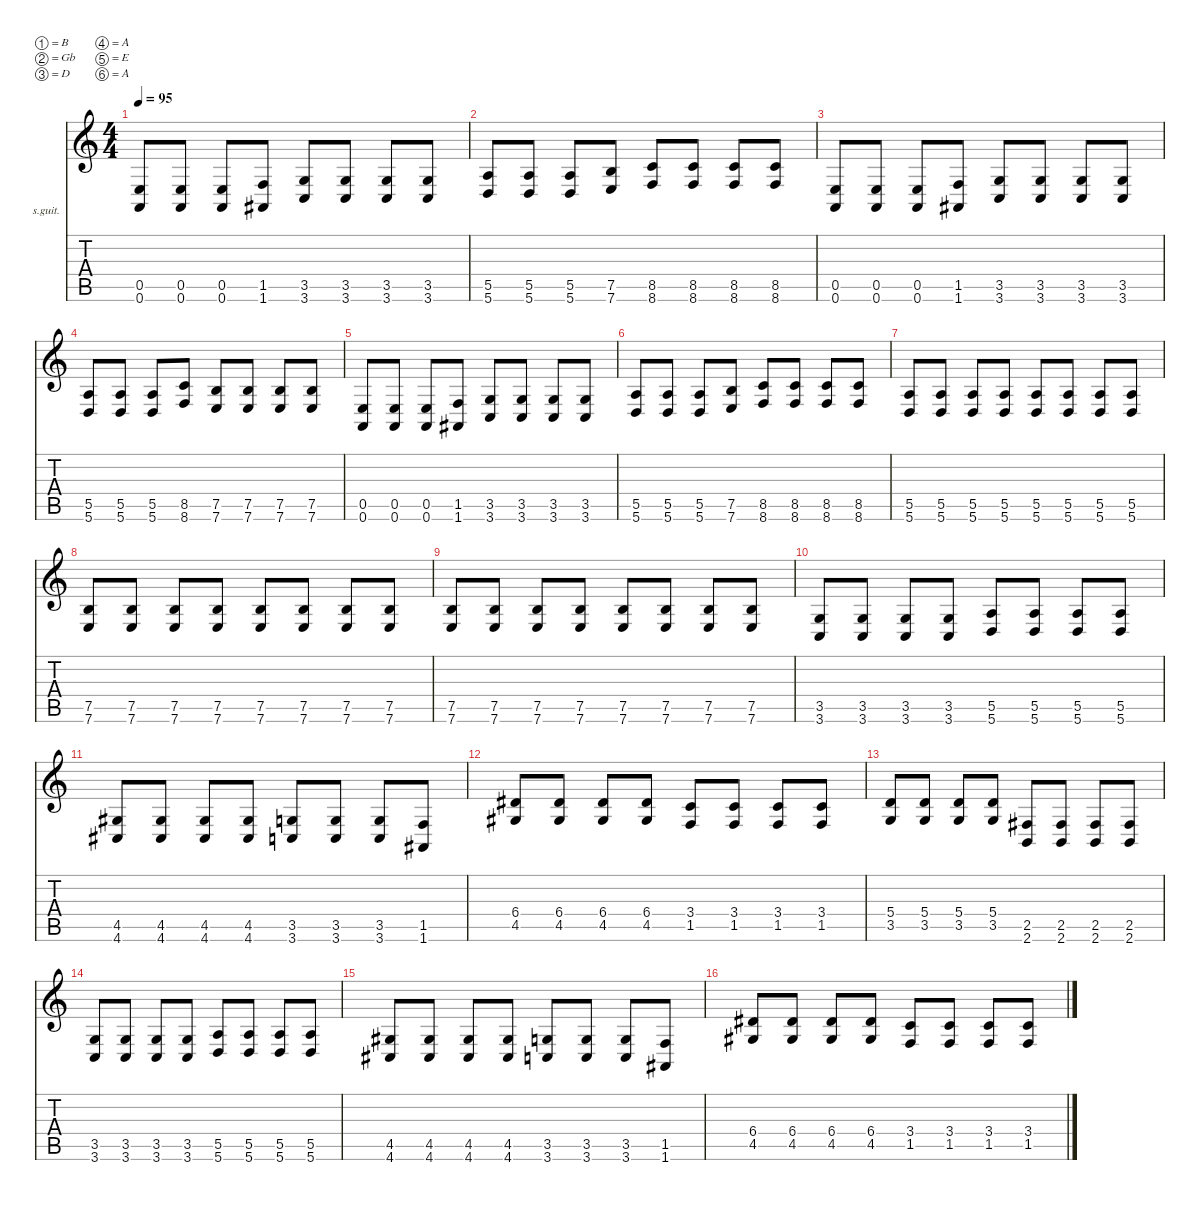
\defaultSystemsLayout 2
\hideDynamics
\bracketExtendMode nobrackets
\firstSystemTrackNameOrientation horizontal
\otherSystemsTrackNameOrientation horizontal
\track ("Lead Guitar" "s.guit.") {instrument acousticguitarsteel}
\staff {score tabs}
\tuning (B3 Gb3 D3 A2 E2 A1)
\ts (4 4)
\scale
1.03043
\tempo 95
\accidentals auto
\clef g2
\ottava regular
\simile none
\ks c
(0.5 0.6).8{dy f beam Up} (0.5 0.6).8{beam Up} (0.5 0.6).8{beam Up} (1.5 1.6{acc #}).8{beam Up} (3.5 3.6).8{beam Up} (3.5 3.6).8{beam Up} (3.5 3.6).8{beam Up} (3.5 3.6).8{beam Up} |
\scale
0.969568 (5.5 5.6).8{beam Up} (5.5 5.6).8{beam Up} (5.5 5.6).8{beam Up} (7.5 7.6).8{beam Up} (8.5 8.6).8{beam Up} (8.5 8.6).8{beam Up} (8.5 8.6).8{beam Up} (8.5 8.6).8{beam Up} |
\scale
1.03043 (0.5 0.6).8{beam Up} (0.5 0.6).8{beam Up} (0.5 0.6).8{beam Up} (1.5 1.6{acc #}).8{beam Up} (3.5 3.6).8{beam Up} (3.5 3.6).8{beam Up} (3.5 3.6).8{beam Up} (3.5 3.6).8{beam Up} |
\scale
0.969568 (5.5 5.6).8{beam Up} (5.5 5.6).8{beam Up} (5.5 5.6).8{beam Up} (8.5 8.6).8{beam Up} (7.5 7.6).8{beam Up} (7.5 7.6).8{beam Up} (7.5 7.6).8{beam Up} (7.5 7.6).8{beam Up} |
\scale
1.03043 (0.5 0.6).8{beam Up} (0.5 0.6).8{beam Up} (0.5 0.6).8{beam Up} (1.5 1.6{acc #}).8{beam Up} (3.5 3.6).8{beam Up} (3.5 3.6).8{beam Up} (3.5 3.6).8{beam Up} (3.5 3.6).8{beam Up} |
\scale
0.969568 (5.5 5.6).8{beam Up} (5.5 5.6).8{beam Up} (5.5 5.6).8{beam Up} (7.5 7.6).8{beam Up} (8.5 8.6).8{beam Up} (8.5 8.6).8{beam Up} (8.5 8.6).8{beam Up} (8.5 8.6).8{beam Up} |
\scale
1.03043 (5.5 5.6).8{beam Up} (5.5 5.6).8{beam Up} (5.5 5.6).8{beam Up} (5.5 5.6).8{beam Up} (5.5 5.6).8{beam Up} (5.5 5.6).8{beam Up} (5.5 5.6).8{beam Up} (5.5 5.6).8{beam Up} |
\scale
0.969568 (7.5 7.6).8{beam Up} (7.5 7.6).8{beam Up} (7.5 7.6).8{beam Up} (7.5 7.6).8{beam Up} (7.5 7.6).8{beam Up} (7.5 7.6).8{beam Up} (7.5 7.6).8{beam Up} (7.5 7.6).8{beam Up} |
\scale
1.03043 (7.5 7.6).8{beam Up} (7.5 7.6).8{beam Up} (7.5 7.6).8{beam Up} (7.5 7.6).8{beam Up} (7.5 7.6).8{beam Up} (7.5 7.6).8{beam Up} (7.5 7.6).8{beam Up} (7.5 7.6).8{beam Up} |
\scale
0.969568 (3.5 3.6).8{beam Up} (3.5 3.6).8{beam Up} (3.5 3.6).8{beam Up} (3.5 3.6).8{beam Up} (5.5 5.6).8{beam Up} (5.5 5.6).8{beam Up} (5.5 5.6).8{beam Up} (5.5 5.6).8{beam Up} |
\scale
1.03175 (4.5{acc #} 4.6{acc #}).8{beam Up} (4.5{acc #} 4.6{acc #}).8{beam Up} (4.5{acc #} 4.6{acc #}).8{beam Up} (4.5{acc #} 4.6{acc #}).8{beam Up} (3.5 3.6).8{beam Up} (3.5 3.6).8{beam Up} (3.5 3.6).8{beam Up} (1.5 1.6{acc #}).8{beam Up} |
\scale
0.968253 (6.4{acc #} 4.5{acc #}).8{beam Up} (6.4{acc #} 4.5{acc #}).8{beam Up} (6.4{acc #} 4.5{acc #}).8{beam Up} (6.4{acc #} 4.5{acc #}).8{beam Up} (3.4 1.5).8{beam Up} (3.4 1.5).8{beam Up} (3.4 1.5).8{beam Up} (3.4 1.5).8{beam Up} |
\scale
1.03043 (5.4 3.5).8{beam Up} (5.4 3.5).8{beam Up} (5.4 3.5).8{beam Up} (5.4 3.5).8{beam Up} (2.5{acc #} 2.6).8{beam Up} (2.5{acc #} 2.6).8{beam Up} (2.5{acc #} 2.6).8{beam Up} (2.5{acc #} 2.6).8{beam Up} |
\scale
0.969568 (3.5 3.6).8{beam Up} (3.5 3.6).8{beam Up} (3.5 3.6).8{beam Up} (3.5 3.6).8{beam Up} (5.5 5.6).8{beam Up} (5.5 5.6).8{beam Up} (5.5 5.6).8{beam Up} (5.5 5.6).8{beam Up} |
\scale
1.03175 (4.5{acc #} 4.6{acc #}).8{beam Up} (4.5{acc #} 4.6{acc #}).8{beam Up} (4.5{acc #} 4.6{acc #}).8{beam Up} (4.5{acc #} 4.6{acc #}).8{beam Up} (3.5 3.6).8{beam Up} (3.5 3.6).8{beam Up} (3.5 3.6).8{beam Up} (1.5 1.6{acc #}).8{beam Up} |
\scale
0.968253 (6.4{acc #} 4.5{acc #}).8{beam Up} (6.4{acc #} 4.5{acc #}).8{beam Up} (6.4{acc #} 4.5{acc #}).8{beam Up} (6.4{acc #} 4.5{acc #}).8{beam Up} (3.4 1.5).8{beam Up} (3.4 1.5).8{beam Up} (3.4 1.5).8{beam Up} (3.4 1.5).8{beam Up}
